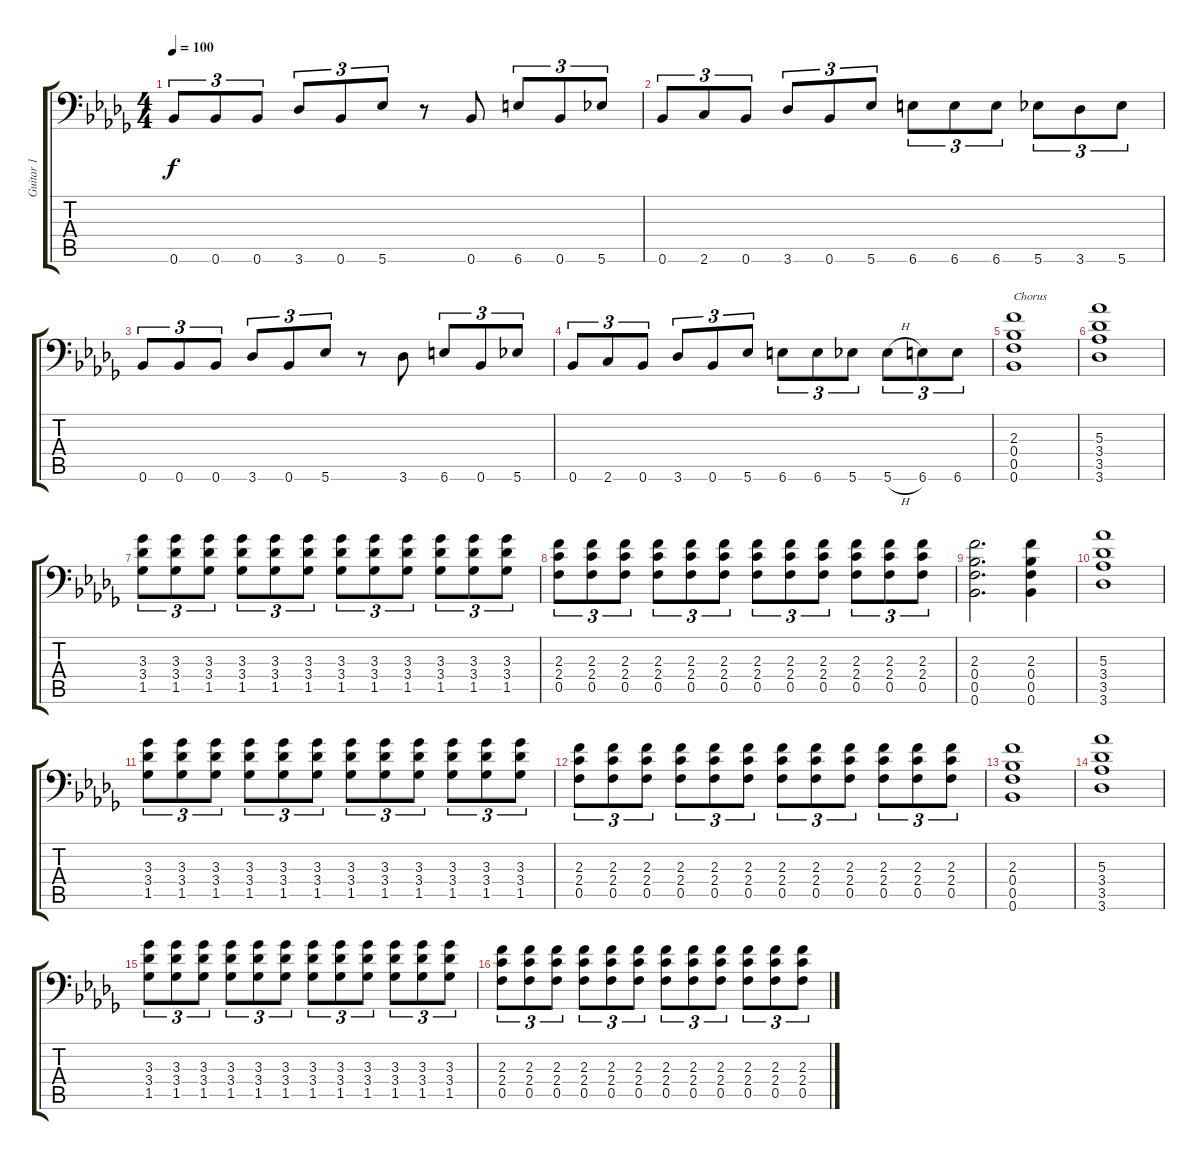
\track ("Guitar 1" "Guitar 1") {instrument distortionguitar}
\staff {score tabs}
\tuning (C4 G3 Eb3 Bb2 F2 Bb1) {hide}
\ts (4 4)
\tempo 100
\clef f4
\ks db
0.6.8{tu (3 2) dy f} 0.6.8{tu (3 2)} 0.6.8{tu (3 2)} 3.6.8{tu (3 2)} 0.6.8{tu (3 2)} 5.6.8{tu (3 2)} r.8 0.6.8 6.6.8{tu (3 2)} 0.6.8{tu (3 2)} 5.6.8{tu (3 2)} |
0.6.8{tu (3 2)} 2.6.8{tu (3 2)} 0.6.8{tu (3 2)} 3.6.8{tu (3 2)} 0.6.8{tu (3 2)} 5.6.8{tu (3 2)} 6.6.8{tu (3 2)} 6.6.8{tu (3 2)} 6.6.8{tu (3 2)} 5.6.8{tu (3 2)} 3.6.8{tu (3 2)} 5.6.8{tu (3 2)} |
0.6.8{tu (3 2)} 0.6.8{tu (3 2)} 0.6.8{tu (3 2)} 3.6.8{tu (3 2)} 0.6.8{tu (3 2)} 5.6.8{tu (3 2)} r.8 3.6.8 6.6.8{tu (3 2)} 0.6.8{tu (3 2)} 5.6.8{tu (3 2)} |
0.6.8{tu (3 2)} 2.6.8{tu (3 2)} 0.6.8{tu (3 2)} 3.6.8{tu (3 2)} 0.6.8{tu (3 2)} 5.6.8{tu (3 2)} 6.6.8{tu (3 2)} 6.6.8{tu (3 2)} 5.6.8{tu (3 2)} 5.6{h}.8{tu (3 2)} 6.6.8{tu (3 2)} 6.6.8{tu (3 2)} |
(2.3 0.4 0.5 0.6).1{txt "Chorus"} |
(5.3 3.4 3.5 3.6).1 |
(3.3 3.4 1.5).8{tu (3 2)} (3.3 3.4 1.5).8{tu (3 2)} (3.3 3.4 1.5).8{tu (3 2)} (3.3 3.4 1.5).8{tu (3 2)} (3.3 3.4 1.5).8{tu (3 2)} (3.3 3.4 1.5).8{tu (3 2)} (3.3 3.4 1.5).8{tu (3 2)} (3.3 3.4 1.5).8{tu (3 2)} (3.3 3.4 1.5).8{tu (3 2)} (3.3 3.4 1.5).8{tu (3 2)} (3.3 3.4 1.5).8{tu (3 2)} (3.3 3.4 1.5).8{tu (3 2)} |
(2.3 2.4 0.5).8{tu (3 2)} (2.3 2.4 0.5).8{tu (3 2)} (2.3 2.4 0.5).8{tu (3 2)} (2.3 2.4 0.5).8{tu (3 2)} (2.3 2.4 0.5).8{tu (3 2)} (2.3 2.4 0.5).8{tu (3 2)} (2.3 2.4 0.5).8{tu (3 2)} (2.3 2.4 0.5).8{tu (3 2)} (2.3 2.4 0.5).8{tu (3 2)} (2.3 2.4 0.5).8{tu (3 2)} (2.3 2.4 0.5).8{tu (3 2)} (2.3 2.4 0.5).8{tu (3 2)} |
(2.3 0.4 0.5 0.6).2{d} (2.3 0.4 0.5 0.6).4 |
(5.3 3.4 3.5 3.6).1 |
(3.3 3.4 1.5).8{tu (3 2)} (3.3 3.4 1.5).8{tu (3 2)} (3.3 3.4 1.5).8{tu (3 2)} (3.3 3.4 1.5).8{tu (3 2)} (3.3 3.4 1.5).8{tu (3 2)} (3.3 3.4 1.5).8{tu (3 2)} (3.3 3.4 1.5).8{tu (3 2)} (3.3 3.4 1.5).8{tu (3 2)} (3.3 3.4 1.5).8{tu (3 2)} (3.3 3.4 1.5).8{tu (3 2)} (3.3 3.4 1.5).8{tu (3 2)} (3.3 3.4 1.5).8{tu (3 2)} |
(2.3 2.4 0.5).8{tu (3 2)} (2.3 2.4 0.5).8{tu (3 2)} (2.3 2.4 0.5).8{tu (3 2)} (2.3 2.4 0.5).8{tu (3 2)} (2.3 2.4 0.5).8{tu (3 2)} (2.3 2.4 0.5).8{tu (3 2)} (2.3 2.4 0.5).8{tu (3 2)} (2.3 2.4 0.5).8{tu (3 2)} (2.3 2.4 0.5).8{tu (3 2)} (2.3 2.4 0.5).8{tu (3 2)} (2.3 2.4 0.5).8{tu (3 2)} (2.3 2.4 0.5).8{tu (3 2)} |
(2.3 0.4 0.5 0.6).1 |
(5.3 3.4 3.5 3.6).1 |
(3.3 3.4 1.5).8{tu (3 2)} (3.3 3.4 1.5).8{tu (3 2)} (3.3 3.4 1.5).8{tu (3 2)} (3.3 3.4 1.5).8{tu (3 2)} (3.3 3.4 1.5).8{tu (3 2)} (3.3 3.4 1.5).8{tu (3 2)} (3.3 3.4 1.5).8{tu (3 2)} (3.3 3.4 1.5).8{tu (3 2)} (3.3 3.4 1.5).8{tu (3 2)} (3.3 3.4 1.5).8{tu (3 2)} (3.3 3.4 1.5).8{tu (3 2)} (3.3 3.4 1.5).8{tu (3 2)} |
(2.3 2.4 0.5).8{tu (3 2)} (2.3 2.4 0.5).8{tu (3 2)} (2.3 2.4 0.5).8{tu (3 2)} (2.3 2.4 0.5).8{tu (3 2)} (2.3 2.4 0.5).8{tu (3 2)} (2.3 2.4 0.5).8{tu (3 2)} (2.3 2.4 0.5).8{tu (3 2)} (2.3 2.4 0.5).8{tu (3 2)} (2.3 2.4 0.5).8{tu (3 2)} (2.3 2.4 0.5).8{tu (3 2)} (2.3 2.4 0.5).8{tu (3 2)} (2.3 2.4 0.5).8{tu (3 2)}
